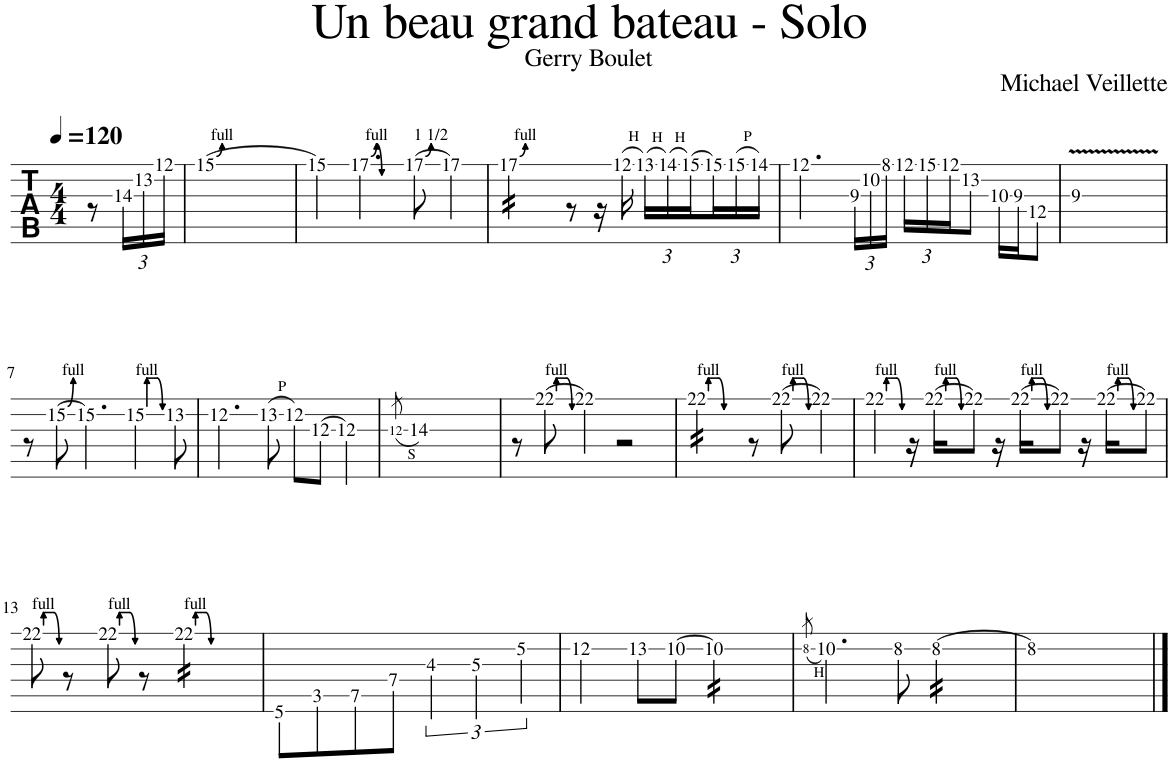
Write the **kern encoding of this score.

**kern
*part1
*staff1
*I"Acoustic Guitar
*I'Guit.
*stria6
*
*k[f#]
*M4/4
*MM120
=1
8r
*Xbrackettup
24a\LL
24cc\
24ee\JJ
=2
[1gg
=3
4gg\]
4.aa\
[8aa\
4aa\]
=4
2aa\
8r
16r
!LO:TX:a:t=H
(16ee\
!LO:TX:a:t=H
(24ff\LL)
!LO:TX:a:t=H
(24ff#\)
[24gg\)
24gg\]
!LO:TX:a:t=P
(24gg\
24ff#\JJ)
=5
4.ee\
24e\LL
24a\
24cc\JJ
24ee\LL
24gg\
24ee\J
8cc\J
16e#\LL
16e\J
8d\J
=6
1e
!!LO:LB:g=z
=7
8r
[8dd\
4.dd\]
4dd\
8cc\
=8
4.b\
!LO:TX:a:t=P
(8cc\
8b\L)
[8g\J
4g\]
=9
(8qg/
!LO:TX:a:t=S
1a)
=10
8r
[8ddd\
4ddd\]
2r
=11
2ddd\
8r
[8ddd\
4ddd\]
=12
4ddd\
16r
[16ddd\KL
8ddd\J]
16r
[16ddd\KL
8ddd\J]
16r
[16ddd\KL
8ddd\J]
!!LO:LB:g=z
=13
8ddd\
8r
8ddd\
8r
2ddd\
=14
8AA\L
8C\
8E\
8A\J
*brackettup
6B\
6c\
6e\
=15
4b\
8cc\L
[8a\J
2a\]
=16
(8qg/
!LO:TX:a:t=H
4.a\)
8g\
[2g\
=17
1g]
==
*-
